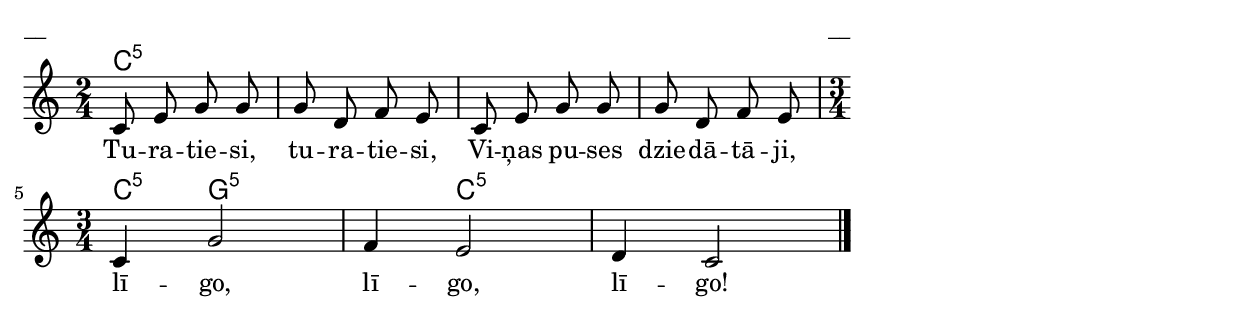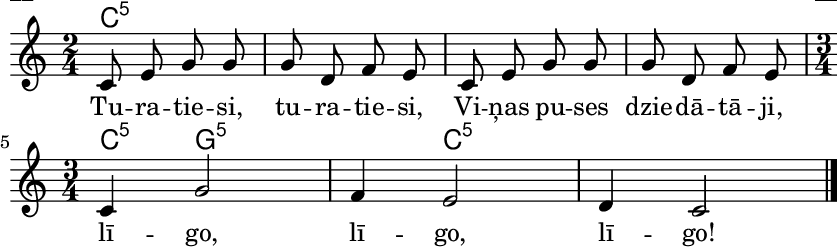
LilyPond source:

\version "2.13.18"
#(ly:set-option 'crop #t)

%\header {
%    title = "Turatiesi, turatiesi"
%}
\paper {
line-width = 14\cm
left-margin = 0.4\cm
between-system-padding = 0.1\cm
between-system-space = 0.1\cm
}
\layout {
indent = #0
ragged-last = ##f
}


voiceA = \transpose g c  { \relative c' {
\clef "treble"
\key g \major
\time 2/4
g'8 b d d | d8 a c b | g8 b d d  | d8 a c b 
\time 3/4
g4 d'2 | c4 b2 | a4 g2
\bar "|."
} }

lyricA = \lyricmode {
Tu -- ra -- tie -- si, tu -- ra -- tie -- si, 
Vi -- ņas pu -- ses dzie -- dā -- tā -- ji, 
lī -- go, lī -- go, lī -- go!
}

chordsA = \chordmode {
\time 2/4
c2:5 | c2:5 | c2:5 | c2:5 | 
\time 3/4
c4:5 g2:5 | g4:5 c2:5 | c2.:5 |
}

fullScore = <<
\new ChordNames { 
\set chordChanges = ##t
\chordsA 
}
\new Staff {
<<
\new Voice = "voiceA" { \oneVoice \autoBeamOff \voiceA }
\new Lyrics \lyricsto "voiceA" \lyricA
>>
}
>>

\score {
\fullScore
\header { piece = "__" opus = "__" }
}
\markup { \with-color #(x11-color 'white) \sans \smaller "__" }
\score {
\unfoldRepeats
\fullScore
\midi {
\context { \Staff \remove "Staff_performer" }
\context { \Voice \consists "Staff_performer" }
}
}


